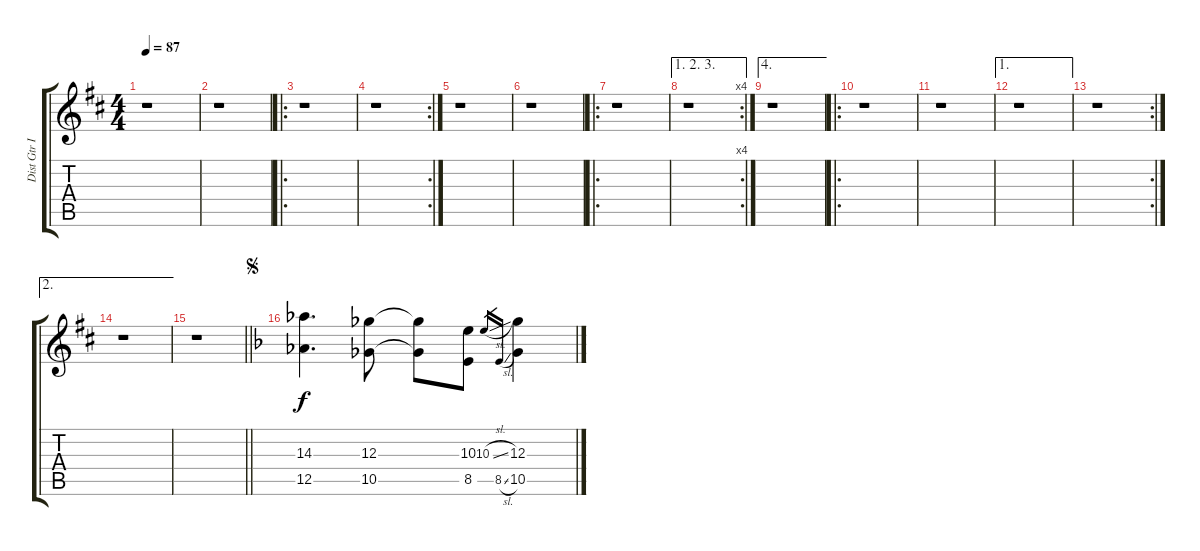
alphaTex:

\track ("Dist Gtr III" "Dist Gtr I") {instrument overdrivenguitar}
\staff {score tabs}
\tuning (Eb4 Bb3 Gb3 Db3 Ab2 Eb2) {hide}
\ts (4 4)
\tempo 87
\clef g2
\ks d
r.1{dy f instrument overdrivenguitar} |
r.1 |
\ro
r.1 |
\rc 2
r.1 |
r.1 |
r.1 |
\ro
r.1 |
\ae (1 2 3)
\rc 4
r.1 |
\ae 4
r.1 |
\ro
r.1 |
r.1 |
\ae 1
r.1 |
\rc 2
r.1 |
\ae 2
r.1 |
\barLineRight lightlight
r.1 |
\jump segno
\ks f
(14.3 12.5).4{d} (12.3 10.5).8 (12.3{t} 10.5{t}).8 (10.3 8.5).8 10.3{sl}.16{gr} 8.5{sl}.16{gr} (12.3 10.5).4
